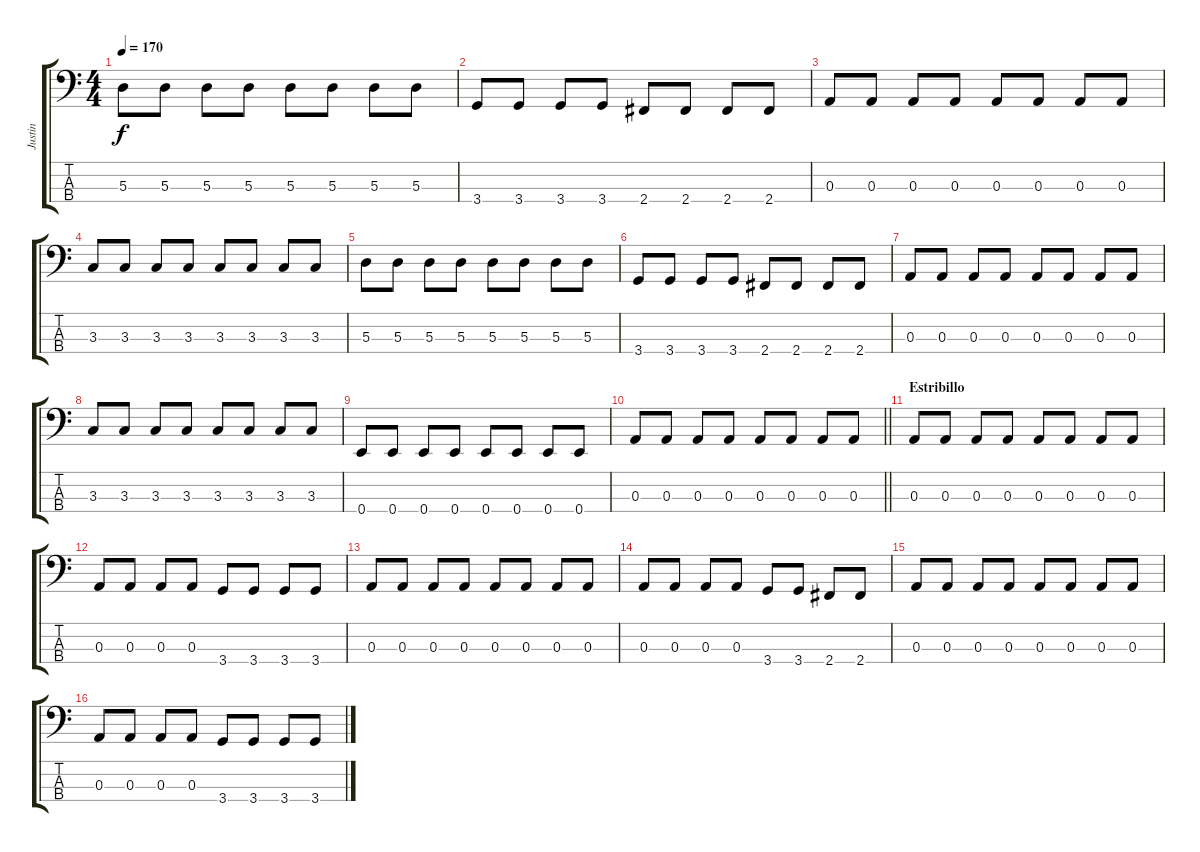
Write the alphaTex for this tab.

\track ("Justin" "Justin") {instrument electricbasspick}
\staff {score tabs}
\tuning (G2 D2 A1 E1) {hide}
\ts (4 4)
\tempo 170
\clef f4
\ks c
5.3.8{dy f} 5.3.8 5.3.8 5.3.8 5.3.8 5.3.8 5.3.8 5.3.8 |
3.4.8 3.4.8 3.4.8 3.4.8 2.4.8 2.4.8 2.4.8 2.4.8 |
0.3.8 0.3.8 0.3.8 0.3.8 0.3.8 0.3.8 0.3.8 0.3.8 |
3.3.8 3.3.8 3.3.8 3.3.8 3.3.8 3.3.8 3.3.8 3.3.8 |
5.3.8 5.3.8 5.3.8 5.3.8 5.3.8 5.3.8 5.3.8 5.3.8 |
3.4.8 3.4.8 3.4.8 3.4.8 2.4.8 2.4.8 2.4.8 2.4.8 |
0.3.8 0.3.8 0.3.8 0.3.8 0.3.8 0.3.8 0.3.8 0.3.8 |
3.3.8 3.3.8 3.3.8 3.3.8 3.3.8 3.3.8 3.3.8 3.3.8 |
0.4.8 0.4.8 0.4.8 0.4.8 0.4.8 0.4.8 0.4.8 0.4.8 |
\barLineRight lightlight
0.3.8 0.3.8 0.3.8 0.3.8 0.3.8 0.3.8 0.3.8 0.3.8 |
\section ("" "Estribillo")
0.3.8 0.3.8 0.3.8 0.3.8 0.3.8 0.3.8 0.3.8 0.3.8 |
0.3.8 0.3.8 0.3.8 0.3.8 3.4.8 3.4.8 3.4.8 3.4.8 |
0.3.8 0.3.8 0.3.8 0.3.8 0.3.8 0.3.8 0.3.8 0.3.8 |
0.3.8 0.3.8 0.3.8 0.3.8 3.4.8 3.4.8 2.4.8 2.4.8 |
0.3.8 0.3.8 0.3.8 0.3.8 0.3.8 0.3.8 0.3.8 0.3.8 |
0.3.8 0.3.8 0.3.8 0.3.8 3.4.8 3.4.8 3.4.8 3.4.8
